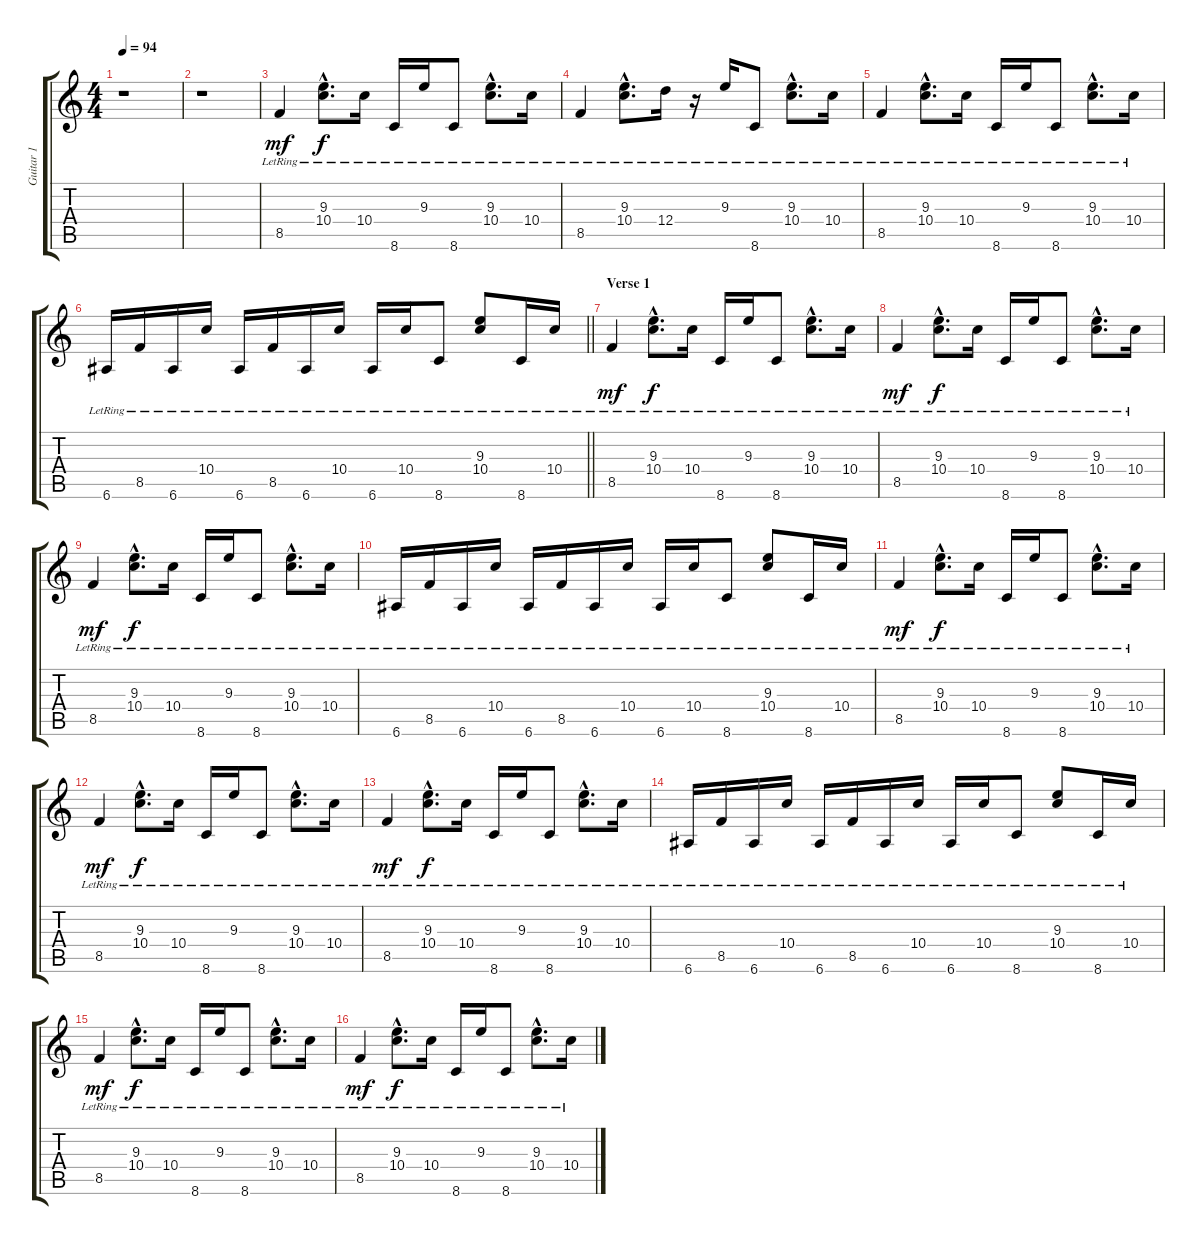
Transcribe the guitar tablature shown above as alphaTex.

\track ("Guitar 1" "Guitar 1") {instrument acousticguitarsteel}
\staff {score tabs}
\tuning (E4 B3 G3 D3 A2 E2) {hide}
\ts (4 4)
\tempo 94
\clef g2
\ks c
r.1{dy mf instrument acousticguitarsteel} |
r.1 |
8.5{lr}.4 (9.3{hac lr} 10.4{hac lr}).8{d dy f} 10.4{lr}.16 8.6{lr}.16 9.3{lr}.16 8.6{lr}.8 (9.3{hac lr} 10.4{hac lr}).8{d} 10.4{lr}.16 |
8.5{lr}.4 (9.3{hac lr} 10.4{hac lr}).8{d} 12.4{lr}.16 r.16 9.3{lr}.16 8.6{lr}.8 (9.3{hac lr} 10.4{hac lr}).8{d} 10.4{lr}.16 |
8.5{lr}.4 (9.3{hac lr} 10.4{hac lr}).8{d} 10.4{lr}.16 8.6{lr}.16 9.3{lr}.16 8.6{lr}.8 (9.3{hac} 10.4{hac lr}).8{d} 10.4{lr}.16 |
\barLineRight lightlight
6.6{lr}.16 8.5{lr}.16 6.6{lr}.16 10.4{lr}.16 6.6{lr}.16 8.5{lr}.16 6.6{lr}.16 10.4{lr}.16 6.6{lr}.16 10.4{lr}.16 8.6{lr}.8 (9.3{lr} 10.4{lr}).8 8.6{lr}.16 10.4{lr}.16 |
\section ("" "Verse 1")
8.5{lr}.4{dy mf} (9.3{hac lr} 10.4{hac lr}).8{d dy f} 10.4{lr}.16 8.6{lr}.16 9.3{lr}.16 8.6{lr}.8 (9.3{hac lr} 10.4{hac lr}).8{d} 10.4{lr}.16 |
8.5{lr}.4{dy mf} (9.3{hac lr} 10.4{hac lr}).8{d dy f} 10.4{lr}.16 8.6{lr}.16 9.3{lr}.16 8.6{lr}.8 (9.3{hac lr} 10.4{hac lr}).8{d} 10.4{lr}.16 |
8.5{lr}.4{dy mf} (9.3{hac lr} 10.4{hac lr}).8{d dy f} 10.4{lr}.16 8.6{lr}.16 9.3{lr}.16 8.6{lr}.8 (9.3{hac lr} 10.4{hac lr}).8{d} 10.4{lr}.16 |
6.6{lr}.16 8.5{lr}.16 6.6{lr}.16 10.4{lr}.16 6.6{lr}.16 8.5{lr}.16 6.6{lr}.16 10.4{lr}.16 6.6{lr}.16 10.4{lr}.16 8.6{lr}.8 (9.3{lr} 10.4{lr}).8 8.6{lr}.16 10.4{lr}.16 |
8.5{lr}.4{dy mf} (9.3{hac lr} 10.4{hac lr}).8{d dy f} 10.4{lr}.16 8.6{lr}.16 9.3{lr}.16 8.6{lr}.8 (9.3{hac lr} 10.4{hac lr}).8{d} 10.4{lr}.16 |
8.5{lr}.4{dy mf} (9.3{hac lr} 10.4{hac lr}).8{d dy f} 10.4{lr}.16 8.6{lr}.16 9.3{lr}.16 8.6{lr}.8 (9.3{hac lr} 10.4{hac lr}).8{d} 10.4{lr}.16 |
8.5{lr}.4{dy mf} (9.3{hac lr} 10.4{hac lr}).8{d dy f} 10.4{lr}.16 8.6{lr}.16 9.3{lr}.16 8.6{lr}.8 (9.3{hac lr} 10.4{hac lr}).8{d} 10.4{lr}.16 |
6.6{lr}.16 8.5{lr}.16 6.6{lr}.16 10.4{lr}.16 6.6{lr}.16 8.5{lr}.16 6.6{lr}.16 10.4{lr}.16 6.6{lr}.16 10.4{lr}.16 8.6{lr}.8 (9.3{lr} 10.4{lr}).8 8.6{lr}.16 10.4{lr}.16 |
8.5{lr}.4{dy mf} (9.3{hac lr} 10.4{hac lr}).8{d dy f} 10.4{lr}.16 8.6{lr}.16 9.3{lr}.16 8.6{lr}.8 (9.3{hac lr} 10.4{hac lr}).8{d} 10.4{lr}.16 |
8.5{lr}.4{dy mf} (9.3{hac lr} 10.4{hac lr}).8{d dy f} 10.4{lr}.16 8.6{lr}.16 9.3{lr}.16 8.6{lr}.8 (9.3{hac lr} 10.4{hac lr}).8{d} 10.4{lr}.16
